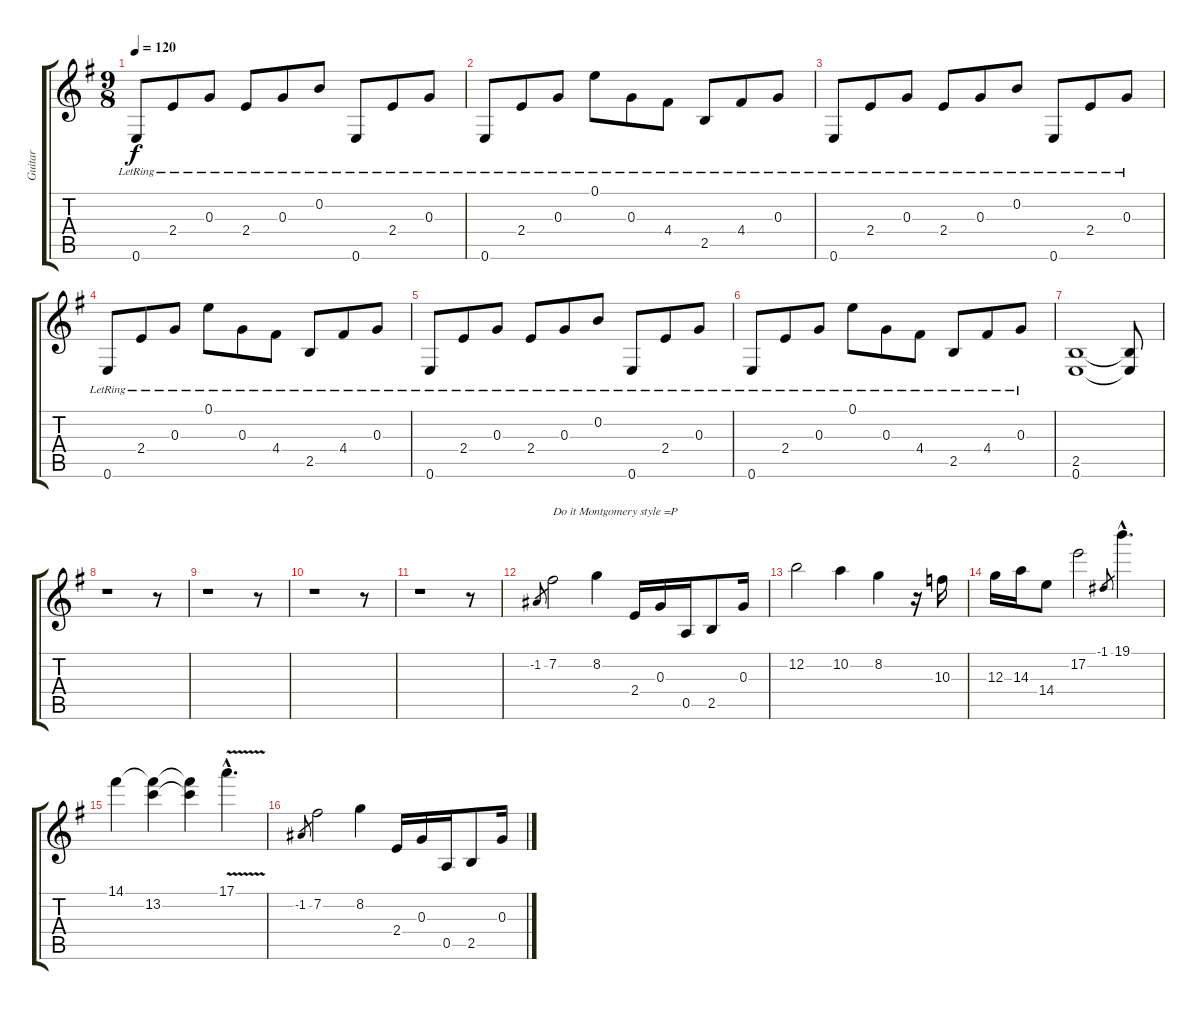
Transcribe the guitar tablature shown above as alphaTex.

\track ("Guitar" "Guitar") {instrument electricguitarclean}
\staff {score tabs}
\tuning (E4 B3 G3 D3 A2 E2) {hide}
\ts (9 8)
\tempo 120
\clef g2
\ks g
0.6{lr}.8{dy f} 2.4{lr}.8 0.3{lr}.8 2.4{lr}.8 0.3{lr}.8 0.2{lr}.8 0.6{lr}.8 2.4{lr}.8 0.3{lr}.8 |
0.6{lr}.8 2.4{lr}.8 0.3{lr}.8 0.1{lr}.8 0.3{lr}.8 4.4{lr}.8 2.5{lr}.8 4.4{lr}.8 0.3{lr}.8 |
0.6{lr}.8 2.4{lr}.8 0.3{lr}.8 2.4{lr}.8 0.3{lr}.8 0.2{lr}.8 0.6{lr}.8 2.4{lr}.8 0.3{lr}.8 |
0.6{lr}.8 2.4{lr}.8 0.3{lr}.8 0.1{lr}.8 0.3{lr}.8 4.4{lr}.8 2.5{lr}.8 4.4{lr}.8 0.3{lr}.8 |
0.6{lr}.8 2.4{lr}.8 0.3{lr}.8 2.4{lr}.8 0.3{lr}.8 0.2{lr}.8 0.6{lr}.8 2.4{lr}.8 0.3{lr}.8 |
0.6{lr}.8 2.4{lr}.8 0.3{lr}.8 0.1{lr}.8 0.3{lr}.8 4.4{lr}.8 2.5{lr}.8 4.4{lr}.8 0.3{lr}.8 |
(2.5 0.6).1{volume 0} (2.5{t} 0.6{t}).8 |
r.1 r.8 |
r.1 r.8 |
r.1 r.8 |
r.1 r.8 |
-1.2.8{gr} 7.2.2{txt "Do it Montgomery style =P" volume 16 instrument electricguitarjazz} 8.2.4 2.4.16 0.3.16 0.5.16 2.5.8 0.3.16 |
12.2.2 10.2.4 8.2.4 r.16 10.3.16 |
12.3.16 14.3.16 14.4.8 17.2.2 -1.1.8{gr} 19.1{hac}.4{d} |
14.1.4 (14.1{t} 13.2).4 (14.1{t} 13.2{t}).4 17.1{v hac}.4{d} |
-1.2.8{gr} 7.2.2{volume 16 instrument electricguitarjazz} 8.2.4 2.4.16 0.3.16 0.5.16 2.5.8 0.3.16
